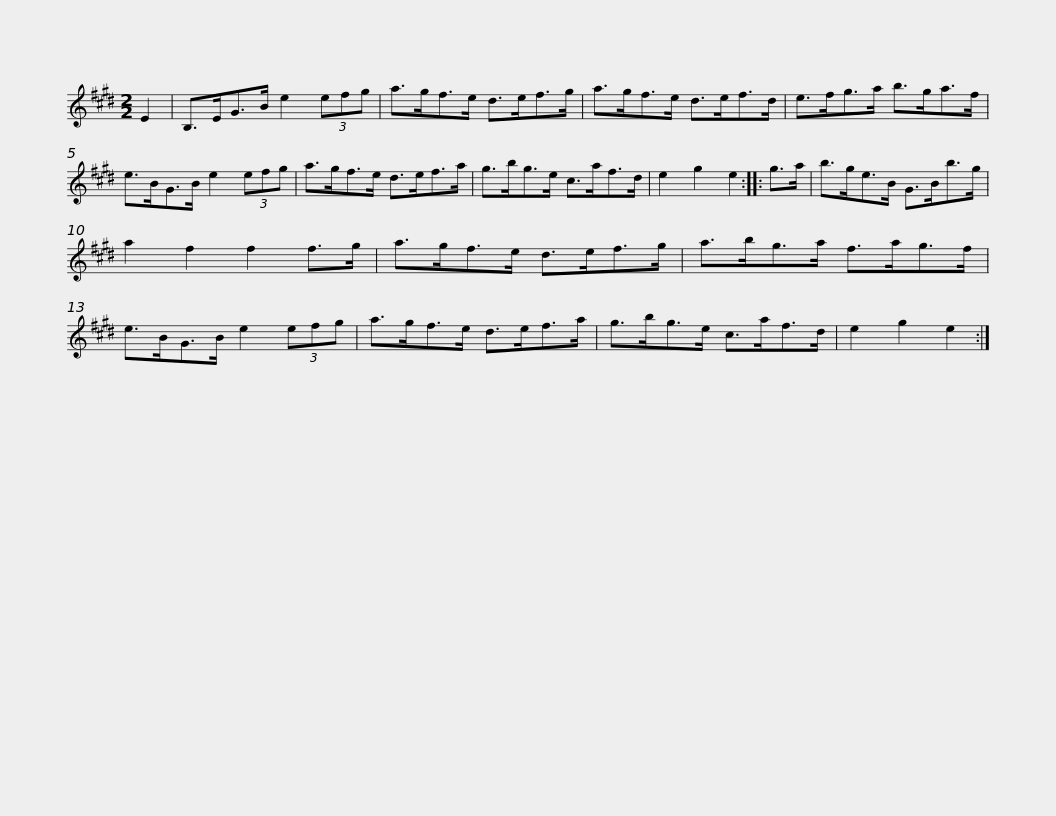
X:1
L:1/8
M:2/2
I:linebreak $
K:E
V:1 treble
V:1
 E2 | B,>EG>B e2 (3efg | a>gf>e d>ef>g | a>gf>e d>ef>d | e>fg>a b>ga>f |$ %5
 e>BG>B e2 (3efg | a>gf>e d>ef>a | g>bg>e c>af>d | e2 g2 e2 :: g>a |$ %10
 b>ge>B G>Bb>g | a2 f2 f2 f>g | a>gf>e d>ef>g | a>bg>a f>ag>f | e>BG>B e2 (3efg |$ %15
 a>gf>e d>ef>a | g>bg>e c>af>d | e2 g2 e2 :| %18
